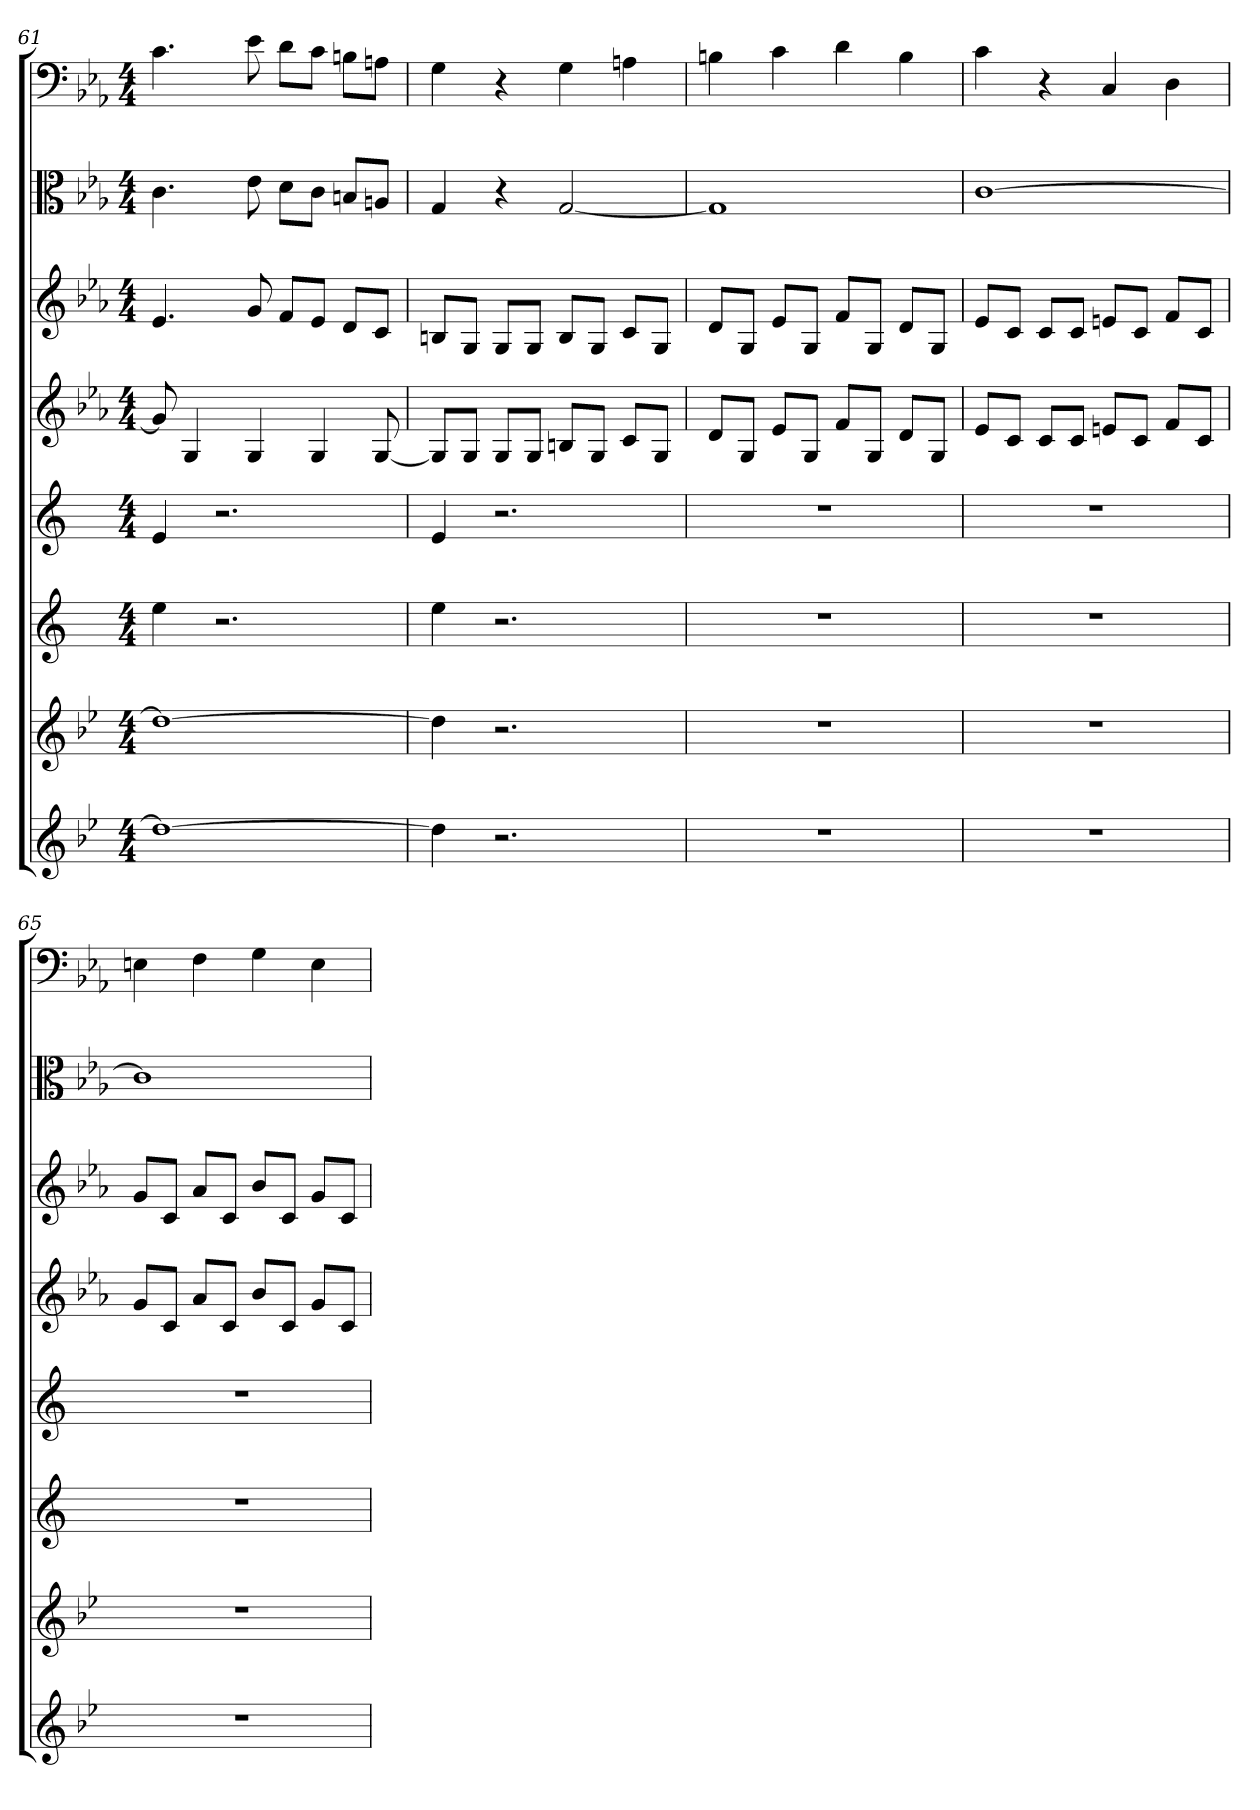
**kern	**kern	**kern	**kern	**kern	**kern	**kern	**kern
*part8	*part7	*part6	*part5	*part4	*part3	*part2	*part1
*staff8	*staff7	*staff6	*staff5	*staff4	*staff3	*staff2	*staff1
*	*	*	*	*	*	*clefC3	*clefF4
*k[b-e-]	*k[b-e-]	*k[]	*k[]	*k[b-e-a-]	*k[b-e-a-]	*k[b-e-a-]	*k[b-e-a-]
*M4/4	*M4/4	*M4/4	*M4/4	*M4/4	*M4/4	*M4/4	*M4/4
=61	=61	=61	=61	=61	=61	=61	=61
1dd_	1dd_	4ee	4e	8g]	4.e-	4.c	4.c
.	.	.	.	4G	.	.	.
.	.	2.r	2.r	.	.	.	.
.	.	.	.	4G	8g	8e-	8e-
.	.	.	.	.	8fL	8d\L	8d\L
.	.	.	.	4G	8e-J	8c\J	8c\J
.	.	.	.	.	8dL	8Bn/L	8Bn\L
.	.	.	.	[8G	8cJ	8An/J	8An\J
=62	=62	=62	=62	=62	=62	=62	=62
4dd]	4dd]	4ee	4e	8GL]	8BnL	4G	4G
.	.	.	.	8GJ	8GJ	.	.
2.r	2.r	2.r	2.r	8GL	8GL	4r	4r
.	.	.	.	8GJ	8GJ	.	.
.	.	.	.	8BnL	8BL	[2G	4G
.	.	.	.	8GJ	8GJ	.	.
.	.	.	.	8cL	8cL	.	4An
.	.	.	.	8GJ	8GJ	.	.
=63	=63	=63	=63	=63	=63	=63	=63
1r	1r	1r	1r	8dL	8dL	1G]	4Bn
.	.	.	.	8GJ	8GJ	.	.
.	.	.	.	8e-L	8e-L	.	4c
.	.	.	.	8GJ	8GJ	.	.
.	.	.	.	8fL	8fL	.	4d
.	.	.	.	8GJ	8GJ	.	.
.	.	.	.	8dL	8dL	.	4B
.	.	.	.	8GJ	8GJ	.	.
=64	=64	=64	=64	=64	=64	=64	=64
1r	1r	1r	1r	8e-L	8e-L	[1c	4c
.	.	.	.	8cJ	8cJ	.	.
.	.	.	.	8cL	8cL	.	4r
.	.	.	.	8cJ	8cJ	.	.
.	.	.	.	8enL	8enL	.	4C
.	.	.	.	8cJ	8cJ	.	.
.	.	.	.	8fL	8fL	.	4D
.	.	.	.	8cJ	8cJ	.	.
=65	=65	=65	=65	=65	=65	=65	=65
1r	1r	1r	1r	8gL	8gL	1c]	4En
.	.	.	.	8cJ	8cJ	.	.
.	.	.	.	8a-L	8a-L	.	4F
.	.	.	.	8cJ	8cJ	.	.
.	.	.	.	8b-L	8b-L	.	4G
.	.	.	.	8cJ	8cJ	.	.
.	.	.	.	8gL	8gL	.	4E
.	.	.	.	8cJ	8cJ	.	.
=	=	=	=	=	=	=	=
*-	*-	*-	*-	*-	*-	*-	*-
